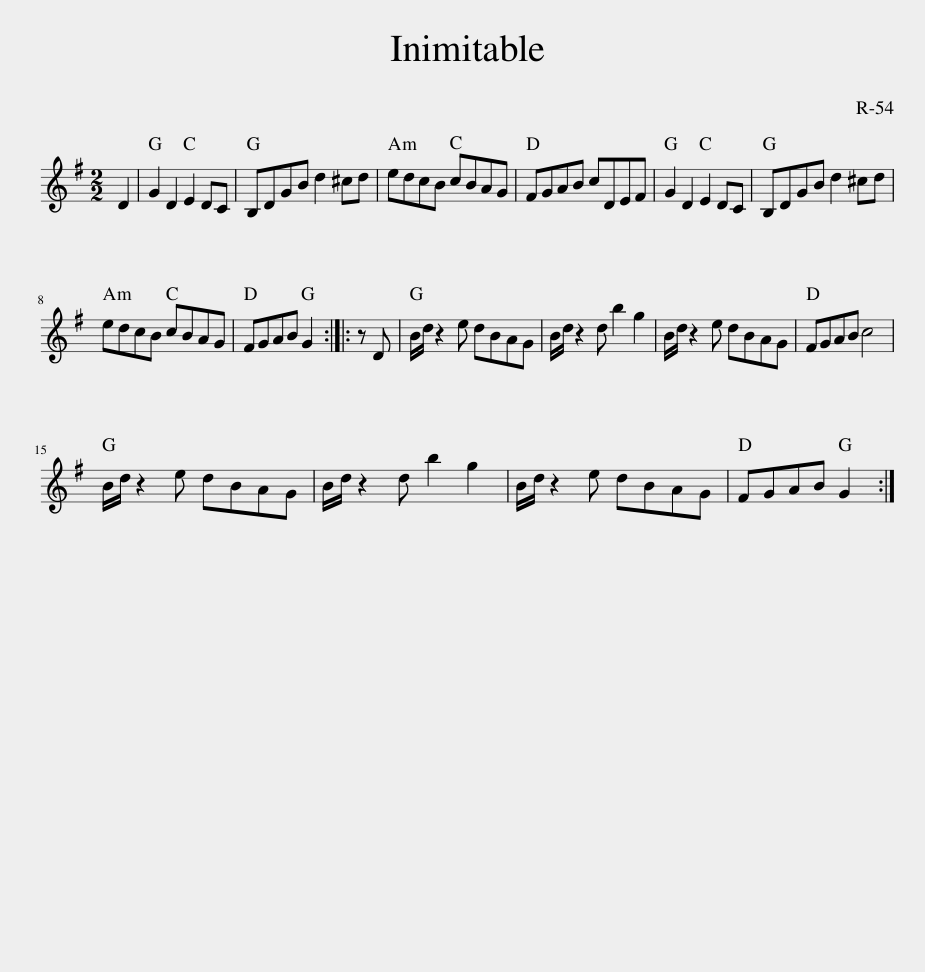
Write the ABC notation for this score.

X:1
L:1/8
M:2/2
I:linebreak $
K:G
V:1 treble
V:1
 D2 | G2 D2 E2 DC | B,DGB d2 ^cd | edcB cBAG | FGAB cDEF | %5
 G2 D2 E2 DC | B,DGB d2 ^cd |$ edcB cBAG | FGAB G2 :: z D | %10
 B/d/ z2 e dBAG | B/d/ z2 d b2 g2 | B/d/ z2 e dBAG | FGAB c4 |$ B/d/ z2 e dBAG | %15
 B/d/ z2 d b2 g2 | B/d/ z2 e dBAG | FGAB G2 :| %18
